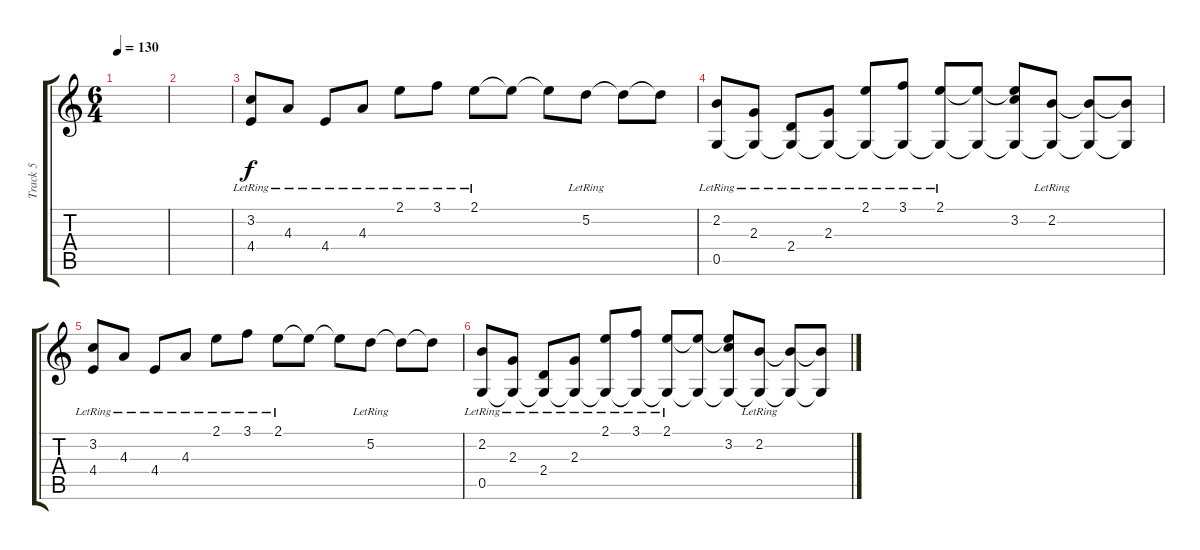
\track ("Track 5" "Track 5") {instrument electricguitarjazz}
\staff {score tabs}
\tuning (D4 A3 F3 C3 G2 D2) {hide}
\ts (6 4)
\tempo 130
\clef g2
\ks c
|
|
(3.2{lr} 4.4{lr}).8 4.3{lr}.8 4.4{lr}.8 4.3{lr}.8 2.1{lr}.8 3.1{lr}.8 2.1{lr}.8 2.1{t}.8 2.1{t}.8 5.2{lr}.8 5.2{t}.8 5.2{t}.8 |
(2.2{lr} 0.5).8 (2.3{lr} 0.5{t}).8 (2.4{lr} 0.5{t}).8 (2.3{lr} 0.5{t}).8 (2.1{lr} 0.5{t}).8 (3.1{lr} 0.5{t}).8 (2.1{lr} 0.5{t}).8 (2.1{t} 0.5{t}).8 (2.1{t} 3.2 0.5{t}).8 (2.2{lr} 0.5{t}).8 (2.2{t} 0.5{t}).8 (2.2{t} 0.5{t}).8 |
(3.2{lr} 4.4{lr}).8 4.3{lr}.8 4.4{lr}.8 4.3{lr}.8 2.1{lr}.8 3.1{lr}.8 2.1{lr}.8 2.1{t}.8 2.1{t}.8 5.2{lr}.8 5.2{t}.8 5.2{t}.8 |
(2.2{lr} 0.5).8 (2.3{lr} 0.5{t}).8 (2.4{lr} 0.5{t}).8 (2.3{lr} 0.5{t}).8 (2.1{lr} 0.5{t}).8 (3.1{lr} 0.5{t}).8 (2.1{lr} 0.5{t}).8 (2.1{t} 0.5{t}).8 (2.1{t} 3.2 0.5{t}).8 (2.2{lr} 0.5{t}).8 (2.2{t} 0.5{t}).8 (2.2{t} 0.5{t}).8
